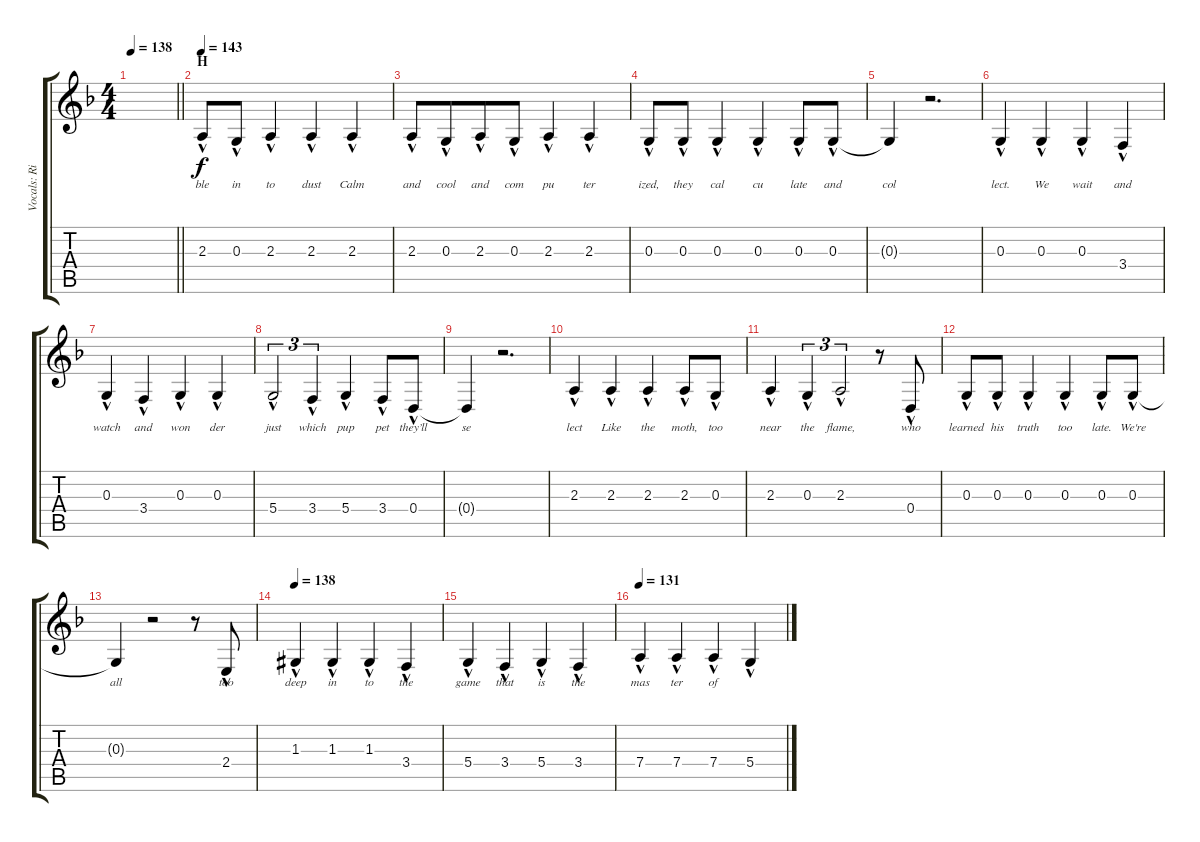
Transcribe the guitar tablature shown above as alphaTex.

\track ("Vocals: Rik" "Vocals: Ri") {instrument lead2sawtooth}
\staff {score tabs}
\tuning (E4 B3 G3 D3 A2 E2) {hide}
\ts (4 4)
\tempo 138
\clef g2
\barLineRight lightlight
\ks f
|
\section ("" "H")
\tempo 143
2.3{hac}.8{lyrics (0 "ble") lyrics (1 "") lyrics (2 "") lyrics (3 "") lyrics (4 "") volume 16} 0.3{hac}.8{lyrics (0 "in") lyrics (1 "") lyrics (2 "") lyrics (3 "") lyrics (4 "")} 2.3{hac}.4{lyrics (0 "to") lyrics (1 "") lyrics (2 "") lyrics (3 "") lyrics (4 "")} 2.3{hac}.4{lyrics (0 "dust") lyrics (1 "") lyrics (2 "") lyrics (3 "") lyrics (4 "")} 2.3{hac}.4{lyrics (0 "Calm") lyrics (1 "") lyrics (2 "") lyrics (3 "") lyrics (4 "")} |
2.3{hac}.8{lyrics (0 "and") lyrics (1 "") lyrics (2 "") lyrics (3 "") lyrics (4 "")} 0.3{hac}.8{lyrics (0 "cool") lyrics (1 "") lyrics (2 "") lyrics (3 "") lyrics (4 "") beam merge} 2.3{hac}.8{lyrics (0 "and") lyrics (1 "") lyrics (2 "") lyrics (3 "") lyrics (4 "")} 0.3{hac}.8{lyrics (0 "com") lyrics (1 "") lyrics (2 "") lyrics (3 "") lyrics (4 "")} 2.3{hac}.4{lyrics (0 "pu") lyrics (1 "") lyrics (2 "") lyrics (3 "") lyrics (4 "")} 2.3{hac}.4{lyrics (0 "ter") lyrics (1 "") lyrics (2 "") lyrics (3 "") lyrics (4 "")} |
0.3{hac}.8{lyrics (0 "ized,") lyrics (1 "") lyrics (2 "") lyrics (3 "") lyrics (4 "")} 0.3{hac}.8{lyrics (0 "they") lyrics (1 "") lyrics (2 "") lyrics (3 "") lyrics (4 "")} 0.3{hac}.4{lyrics (0 "cal") lyrics (1 "") lyrics (2 "") lyrics (3 "") lyrics (4 "")} 0.3{hac}.4{lyrics (0 "cu") lyrics (1 "") lyrics (2 "") lyrics (3 "") lyrics (4 "")} 0.3{hac}.8{lyrics (0 "late") lyrics (1 "") lyrics (2 "") lyrics (3 "") lyrics (4 "")} 0.3{hac}.8{lyrics (0 "and") lyrics (1 "") lyrics (2 "") lyrics (3 "") lyrics (4 "")} |
0.3{t}.4{lyrics (0 "col") lyrics (1 "") lyrics (2 "") lyrics (3 "") lyrics (4 "")} r.2{d} |
0.3{hac}.4{lyrics (0 "lect.") lyrics (1 "") lyrics (2 "") lyrics (3 "") lyrics (4 "")} 0.3{hac}.4{lyrics (0 "We") lyrics (1 "") lyrics (2 "") lyrics (3 "") lyrics (4 "")} 0.3{hac}.4{lyrics (0 "wait") lyrics (1 "") lyrics (2 "") lyrics (3 "") lyrics (4 "")} 3.4{hac}.4{lyrics (0 "and") lyrics (1 "") lyrics (2 "") lyrics (3 "") lyrics (4 "")} |
0.3{hac}.4{lyrics (0 "watch") lyrics (1 "") lyrics (2 "") lyrics (3 "") lyrics (4 "")} 3.4{hac}.4{lyrics (0 "and") lyrics (1 "") lyrics (2 "") lyrics (3 "") lyrics (4 "")} 0.3{hac}.4{lyrics (0 "won") lyrics (1 "") lyrics (2 "") lyrics (3 "") lyrics (4 "")} 0.3{hac}.4{lyrics (0 "der") lyrics (1 "") lyrics (2 "") lyrics (3 "") lyrics (4 "")} |
5.4{hac}.2{tu (3 2) lyrics (0 "just") lyrics (1 "") lyrics (2 "") lyrics (3 "") lyrics (4 "")} 3.4{hac}.4{tu (3 2) lyrics (0 "which") lyrics (1 "") lyrics (2 "") lyrics (3 "") lyrics (4 "")} 5.4{hac}.4{lyrics (0 "pup") lyrics (1 "") lyrics (2 "") lyrics (3 "") lyrics (4 "")} 3.4{hac}.8{lyrics (0 "pet") lyrics (1 "") lyrics (2 "") lyrics (3 "") lyrics (4 "")} 0.4{hac}.8{lyrics (0 "they’ll") lyrics (1 "") lyrics (2 "") lyrics (3 "") lyrics (4 "")} |
0.4{t}.4{lyrics (0 "se") lyrics (1 "") lyrics (2 "") lyrics (3 "") lyrics (4 "")} r.2{d} |
2.3{hac}.4{lyrics (0 "lect") lyrics (1 "") lyrics (2 "") lyrics (3 "") lyrics (4 "")} 2.3{hac}.4{lyrics (0 "Like") lyrics (1 "") lyrics (2 "") lyrics (3 "") lyrics (4 "")} 2.3{hac}.4{lyrics (0 "the") lyrics (1 "") lyrics (2 "") lyrics (3 "") lyrics (4 "")} 2.3{hac}.8{lyrics (0 "moth,") lyrics (1 "") lyrics (2 "") lyrics (3 "") lyrics (4 "")} 0.3{hac}.8{lyrics (0 "too") lyrics (1 "") lyrics (2 "") lyrics (3 "") lyrics (4 "")} |
2.3{hac}.4{lyrics (0 "near") lyrics (1 "") lyrics (2 "") lyrics (3 "") lyrics (4 "")} 0.3{hac}.4{tu (3 2) lyrics (0 "the") lyrics (1 "") lyrics (2 "") lyrics (3 "") lyrics (4 "")} 2.3{hac}.2{tu (3 2) lyrics (0 "flame,") lyrics (1 "") lyrics (2 "") lyrics (3 "") lyrics (4 "")} r.8 0.4{hac}.8{lyrics (0 "who") lyrics (1 "") lyrics (2 "") lyrics (3 "") lyrics (4 "")} |
0.3{hac}.8{lyrics (0 "learned") lyrics (1 "") lyrics (2 "") lyrics (3 "") lyrics (4 "")} 0.3{hac}.8{lyrics (0 "his") lyrics (1 "") lyrics (2 "") lyrics (3 "") lyrics (4 "")} 0.3{hac}.4{lyrics (0 "truth") lyrics (1 "") lyrics (2 "") lyrics (3 "") lyrics (4 "")} 0.3{hac}.4{lyrics (0 "too") lyrics (1 "") lyrics (2 "") lyrics (3 "") lyrics (4 "")} 0.3{hac}.8{lyrics (0 "late.") lyrics (1 "") lyrics (2 "") lyrics (3 "") lyrics (4 "")} 0.3{hac}.8{lyrics (0 "We're") lyrics (1 "") lyrics (2 "") lyrics (3 "") lyrics (4 "")} |
0.3{t}.4{lyrics (0 "all") lyrics (1 "") lyrics (2 "") lyrics (3 "") lyrics (4 "")} r.2 r.8 2.4{hac}.8{lyrics (0 "too") lyrics (1 "") lyrics (2 "") lyrics (3 "") lyrics (4 "")} |
\tempo 138
1.3{hac acc #}.4{lyrics (0 "deep") lyrics (1 "") lyrics (2 "") lyrics (3 "") lyrics (4 "")} 1.3{hac acc #}.4{lyrics (0 "in") lyrics (1 "") lyrics (2 "") lyrics (3 "") lyrics (4 "")} 1.3{hac acc #}.4{lyrics (0 "to") lyrics (1 "") lyrics (2 "") lyrics (3 "") lyrics (4 "")} 3.4{hac}.4{lyrics (0 "the") lyrics (1 "") lyrics (2 "") lyrics (3 "") lyrics (4 "")} |
5.4{hac}.4{lyrics (0 "game") lyrics (1 "") lyrics (2 "") lyrics (3 "") lyrics (4 "")} 3.4{hac}.4{lyrics (0 "that") lyrics (1 "") lyrics (2 "") lyrics (3 "") lyrics (4 "")} 5.4{hac}.4{lyrics (0 "is") lyrics (1 "") lyrics (2 "") lyrics (3 "") lyrics (4 "")} 3.4{hac}.4{lyrics (0 "the") lyrics (1 "") lyrics (2 "") lyrics (3 "") lyrics (4 "")} |
\tempo 131
7.4{hac}.4{lyrics (0 "mas") lyrics (1 "") lyrics (2 "") lyrics (3 "") lyrics (4 "")} 7.4{hac}.4{lyrics (0 "ter") lyrics (1 "") lyrics (2 "") lyrics (3 "") lyrics (4 "")} 7.4{hac}.4{lyrics (0 "of") lyrics (1 "") lyrics (2 "") lyrics (3 "") lyrics (4 "")} 5.4{hac}.4{lyrics (0 "") lyrics (1 "") lyrics (2 "") lyrics (3 "") lyrics (4 "")}
